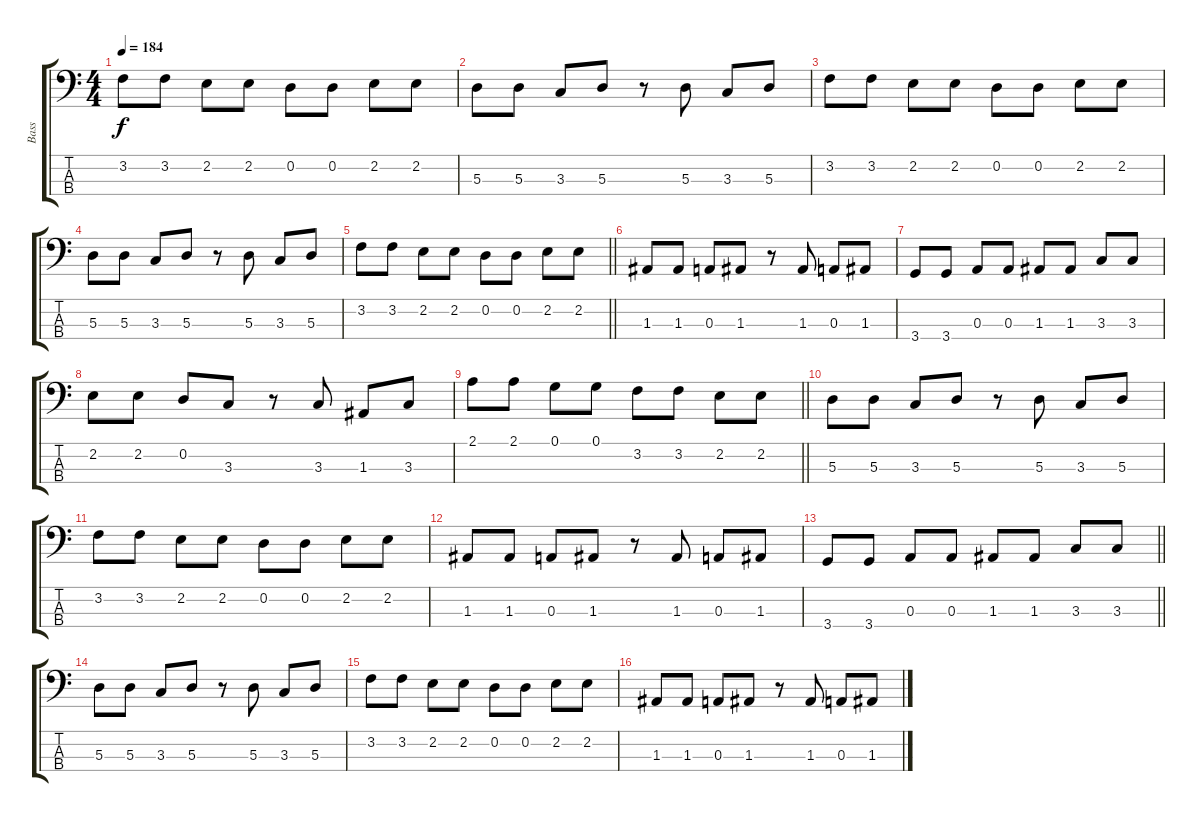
\track ("Bass" "Bass") {instrument electricbasspick}
\staff {score tabs}
\tuning (G2 D2 A1 E1) {hide}
\ts (4 4)
\tempo 184
\clef f4
\ks c
3.2.8{dy f} 3.2.8 2.2.8 2.2.8 0.2.8 0.2.8 2.2.8 2.2.8 |
5.3.8 5.3.8 3.3.8 5.3.8 r.8 5.3.8 3.3.8 5.3.8 |
3.2.8 3.2.8 2.2.8 2.2.8 0.2.8 0.2.8 2.2.8 2.2.8 |
5.3.8 5.3.8 3.3.8 5.3.8 r.8 5.3.8 3.3.8 5.3.8 |
\barLineRight lightlight
3.2.8 3.2.8 2.2.8 2.2.8 0.2.8 0.2.8 2.2.8 2.2.8 |
1.3.8 1.3.8 0.3.8 1.3.8 r.8 1.3.8 0.3.8 1.3.8 |
3.4.8 3.4.8 0.3.8 0.3.8 1.3.8 1.3.8 3.3.8 3.3.8 |
2.2.8 2.2.8 0.2.8 3.3.8 r.8 3.3.8 1.3.8 3.3.8 |
\barLineRight lightlight
2.1.8 2.1.8 0.1.8 0.1.8 3.2.8 3.2.8 2.2.8 2.2.8 |
5.3.8 5.3.8 3.3.8 5.3.8 r.8 5.3.8 3.3.8 5.3.8 |
3.2.8 3.2.8 2.2.8 2.2.8 0.2.8 0.2.8 2.2.8 2.2.8 |
1.3.8 1.3.8 0.3.8 1.3.8 r.8 1.3.8 0.3.8 1.3.8 |
\barLineRight lightlight
3.4.8 3.4.8 0.3.8 0.3.8 1.3.8 1.3.8 3.3.8 3.3.8 |
5.3.8 5.3.8 3.3.8 5.3.8 r.8 5.3.8 3.3.8 5.3.8 |
3.2.8 3.2.8 2.2.8 2.2.8 0.2.8 0.2.8 2.2.8 2.2.8 |
1.3.8 1.3.8 0.3.8 1.3.8 r.8 1.3.8 0.3.8 1.3.8
